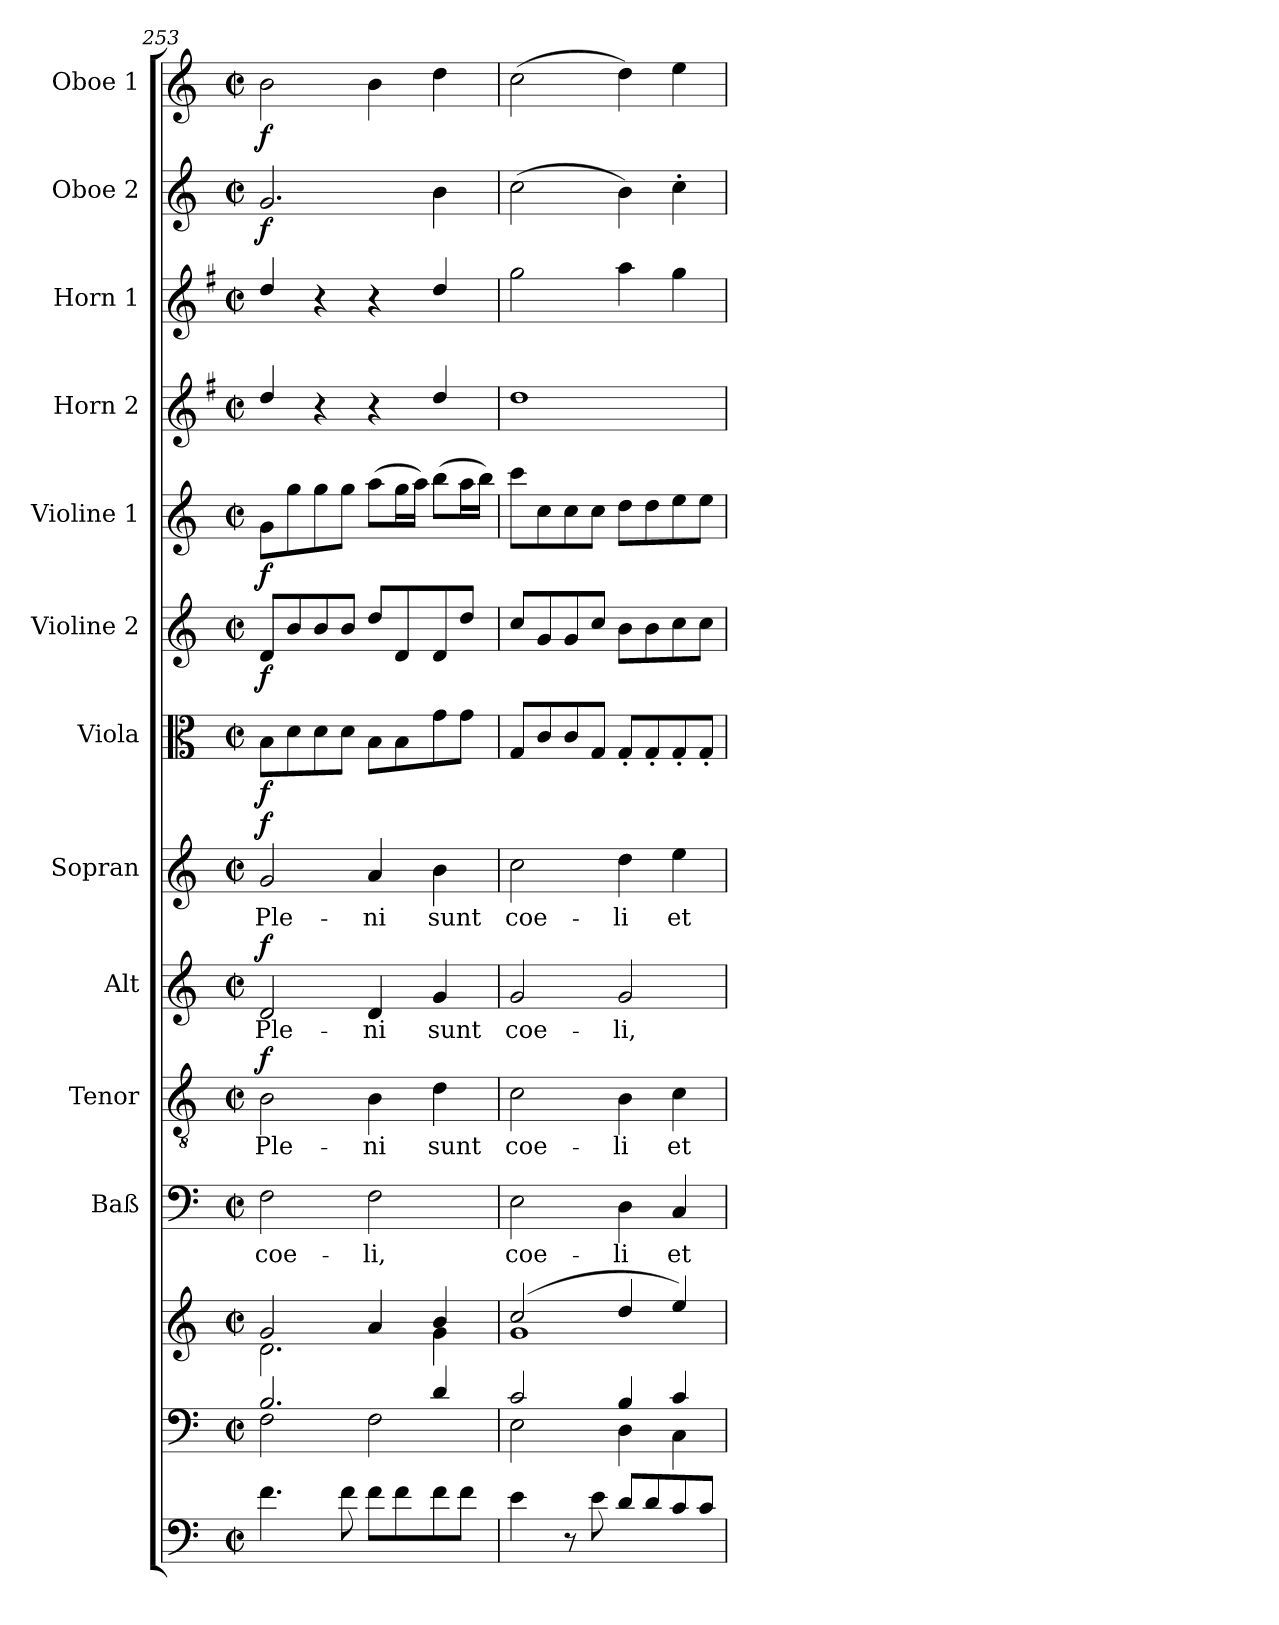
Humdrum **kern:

**kern	**kern	**kern	**kern	**text	**kern	**text	**dynam	**kern	**text	**dynam	**kern	**text	**dynam	**kern	**dynam	**kern	**dynam	**kern	**dynam	**kern	**kern	**kern	**dynam	**kern	**dynam
*part13	*part12	*part12	*part11	*part11	*part10	*part10	*part10	*part9	*part9	*part9	*part8	*part8	*part8	*part7	*part7	*part6	*part6	*part5	*part5	*part4	*part3	*part2	*part2	*part1	*part1
*staff14	*staff13	*staff12	*staff11	*staff11	*staff10	*staff10	*staff10	*staff9	*staff9	*staff9	*staff8	*staff8	*staff8	*staff7	*staff7	*staff6	*staff6	*staff5	*staff5	*staff4	*staff3	*staff2	*staff2	*staff1	*staff1
*	*	*	*I"Baß	*	*I"Tenor	*	*	*I"Alt	*	*	*I"Sopran	*	*	*I"Viola	*	*I"Violine 2	*	*I"Violine 1	*	*I"Horn 2	*I"Horn 1	*I"Oboe 2	*	*I"Oboe 1	*
*	*	*	*I'Baß	*	*I'Ten	*	*	*I'Alt	*	*	*I'Sop	*	*	*I'Vla.	*	*I'Vln. 2	*	*I'Vln. 1	*	*I'Hrn. 2	*I'Hrn. 1	*I'Ob. 2	*	*I'Ob. 1	*
*clefF4	*clefF4	*clefG2	*clefF4	*	*clefGv2	*	*	*clefG2	*	*	*clefG2	*	*	*clefC3	*	*clefG2	*	*clefG2	*	*clefG2	*clefG2	*clefG2	*	*clefG2	*
*ITrd7c12	*	*	*	*	*	*	*	*	*	*	*	*	*	*	*	*	*	*	*	*ITrd4c7	*ITrd4c7	*	*	*	*
*k[]	*k[]	*k[]	*k[]	*	*k[]	*	*	*k[]	*	*	*k[]	*	*	*k[]	*	*k[]	*	*k[]	*	*k[]	*k[]	*k[]	*	*k[]	*
*C:	*C:	*C:	*C:	*	*C:	*	*	*C:	*	*	*C:	*	*	*C:	*	*C:	*	*C:	*	*C:	*C:	*C:	*	*C:	*
*M2/2	*M2/2	*M2/2	*M2/2	*	*M2/2	*	*	*M2/2	*	*	*M2/2	*	*	*M2/2	*	*M2/2	*	*M2/2	*	*M2/2	*M2/2	*M2/2	*	*M2/2	*
*met(c|)	*met(c|)	*met(c|)	*met(c|)	*	*met(c|)	*	*	*met(c|)	*	*	*met(c|)	*	*	*met(c|)	*	*met(c|)	*	*met(c|)	*	*met(c|)	*met(c|)	*met(c|)	*	*met(c|)	*
=253	=253	=253	=253	=253	=253	=253	=253	=253	=253	=253	=253	=253	=253	=253	=253	=253	=253	=253	=253	=253	=253	=253	=253	=253	=253
*	*^	*^	*	*	*	*	*	*	*	*	*	*	*	*	*	*	*	*	*	*	*	*	*	*	*
!	!	!	!	!	!	!LO:LY:b	!	!LO:LY:b	!LO:DY:a	!	!LO:LY:b	!LO:DY:a	!	!LO:LY:b	!LO:DY:a	!	!LO:DY:b	!	!LO:DY:b	!	!LO:DY:b	!	!	!	!LO:DY:b	!	!LO:DY:b
4.F\	2.B/	2F\	2g/	2.d\	2F\	coe-	2B\	Ple-	f	2d/	Ple-	f	2g/	Ple-	f	8B\L	f	8d/L	f	8g\L	f	4g/	4g/	2.g/	f	2b\	f
.	.	.	.	.	.	.	.	.	.	.	.	.	.	.	.	8d\	.	8b/	.	8gg\	.	.	.	.	.	.	.
.	.	.	.	.	.	.	.	.	.	.	.	.	.	.	.	8d\	.	8b/	.	8gg\	.	4r	4r	.	.	.	.
8F\	.	.	.	.	.	.	.	.	.	.	.	.	.	.	.	8d\J	.	8b/J	.	8gg\J	.	.	.	.	.	.	.
!	!	!	!	!	!	!LO:LY:b	!	!LO:LY:b	!	!	!LO:LY:b	!	!	!LO:LY:b	!	!	!	!	!	!	!	!	!	!	!	!	!
8F\L	.	2F\	4a/	.	2F\	-li,	4B\	-ni	.	4d/	-ni	.	4a/	-ni	.	8B\L	.	8dd/L	.	(>8aa\L	.	4r	4r	.	.	4b\	.
8F\	.	.	.	.	.	.	.	.	.	.	.	.	.	.	.	8B\	.	8d/	.	16gg\L	.	.	.	.	.	.	.
.	.	.	.	.	.	.	.	.	.	.	.	.	.	.	.	.	.	.	.	16aa\JJ)	.	.	.	.	.	.	.
!	!	!	!	!	!	!	!	!LO:LY:b	!	!	!LO:LY:b	!	!	!LO:LY:b	!	!	!	!	!	!	!	!	!	!	!	!	!
8F\	4d/	.	4b/	4g\	.	.	4d\	sunt	.	4g/	sunt	.	4b\	sunt	.	8g\	.	8d/	.	(>8bb\L	.	4g/	4g/	4b\	.	4dd\	.
8F\J	.	.	.	.	.	.	.	.	.	.	.	.	.	.	.	8g\J	.	8dd/J	.	16aa\L	.	.	.	.	.	.	.
.	.	.	.	.	.	.	.	.	.	.	.	.	.	.	.	.	.	.	.	16bb\JJ)	.	.	.	.	.	.	.
=254	=254	=254	=254	=254	=254	=254	=254	=254	=254	=254	=254	=254	=254	=254	=254	=254	=254	=254	=254	=254	=254	=254	=254	=254	=254	=254	=254
!	!	!	!	!	!	!LO:LY:b	!	!LO:LY:b	!	!	!LO:LY:b	!	!	!LO:LY:b	!	!	!	!	!	!	!	!	!	!	!	!	!
4E\	2c/	2E\	(<2cc/	1g	2E\	coe-	2c\	coe-	.	2g/	coe-	.	2cc\	coe-	.	8G/L	.	8cc/L	.	8ccc\L	.	1g	2cc\	(>2cc\	.	(>2cc\	.
.	.	.	.	.	.	.	.	.	.	.	.	.	.	.	.	8c/	.	8g/	.	8cc\	.	.	.	.	.	.	.
8r	.	.	.	.	.	.	.	.	.	.	.	.	.	.	.	8c/	.	8g/	.	8cc\	.	.	.	.	.	.	.
8E\	.	.	.	.	.	.	.	.	.	.	.	.	.	.	.	8G/J	.	8cc/J	.	8cc\J	.	.	.	.	.	.	.
!	!	!	!	!	!	!LO:LY:b	!	!LO:LY:b	!	!	!LO:LY:b	!	!	!LO:LY:b	!	!	!	!	!	!	!	!	!	!	!	!	!
8D/L	4B/	4D\	4dd/	.	4D\	-li	4B\	-li	.	2g/	-li,	.	4dd\	-li	.	8G'</L	.	8b\L	.	8dd\L	.	.	4dd\	4b\)	.	4dd\)	.
8D/	.	.	.	.	.	.	.	.	.	.	.	.	.	.	.	8G'</	.	8b\	.	8dd\	.	.	.	.	.	.	.
!	!	!	!	!	!	!LO:LY:b	!	!LO:LY:b	!	!	!	!	!	!LO:LY:b	!	!	!	!	!	!	!	!	!	!	!	!	!
8C/	4c/	4C\	4ee/)	.	4C/	et	4c\	et	.	.	.	.	4ee\	et	.	8G'</	.	8cc\	.	8ee\	.	.	4cc\	4cc'>\	.	4ee\	.
8C/J	.	.	.	.	.	.	.	.	.	.	.	.	.	.	.	8G'</J	.	8cc\J	.	8ee\J	.	.	.	.	.	.	.
*	*v	*v	*	*	*	*	*	*	*	*	*	*	*	*	*	*	*	*	*	*	*	*	*	*	*	*	*
*	*	*v	*v	*	*	*	*	*	*	*	*	*	*	*	*	*	*	*	*	*	*	*	*	*	*	*
=	=	=	=	=	=	=	=	=	=	=	=	=	=	=	=	=	=	=	=	=	=	=	=	=	=
*-	*-	*-	*-	*-	*-	*-	*-	*-	*-	*-	*-	*-	*-	*-	*-	*-	*-	*-	*-	*-	*-	*-	*-	*-	*-
